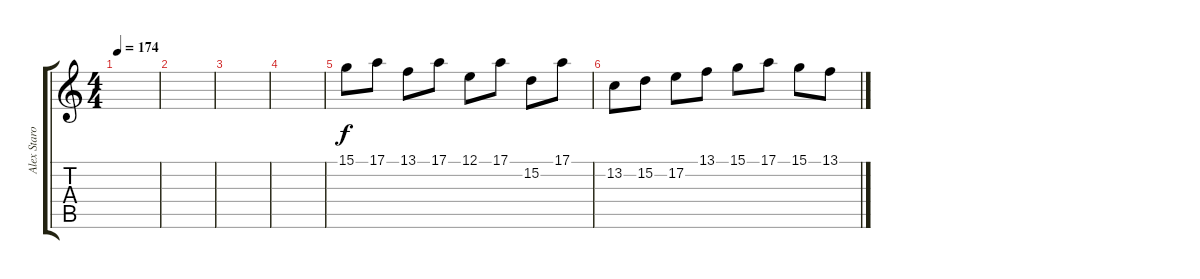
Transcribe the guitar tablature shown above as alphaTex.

\track ("Alex Staropoli (Key 2)" "Alex Staro") {instrument stringensemble1}
\staff {score tabs}
\tuning (E4 B3 G3 D3 A2 E2) {hide}
\ts (4 4)
\tempo 174
\clef g2
\ks c
|
|
|
|
15.1.8 17.1.8 13.1.8 17.1.8 12.1.8 17.1.8 15.2.8 17.1.8 |
13.2.8 15.2.8 17.2.8 13.1.8 15.1.8 17.1.8 15.1.8 13.1.8
